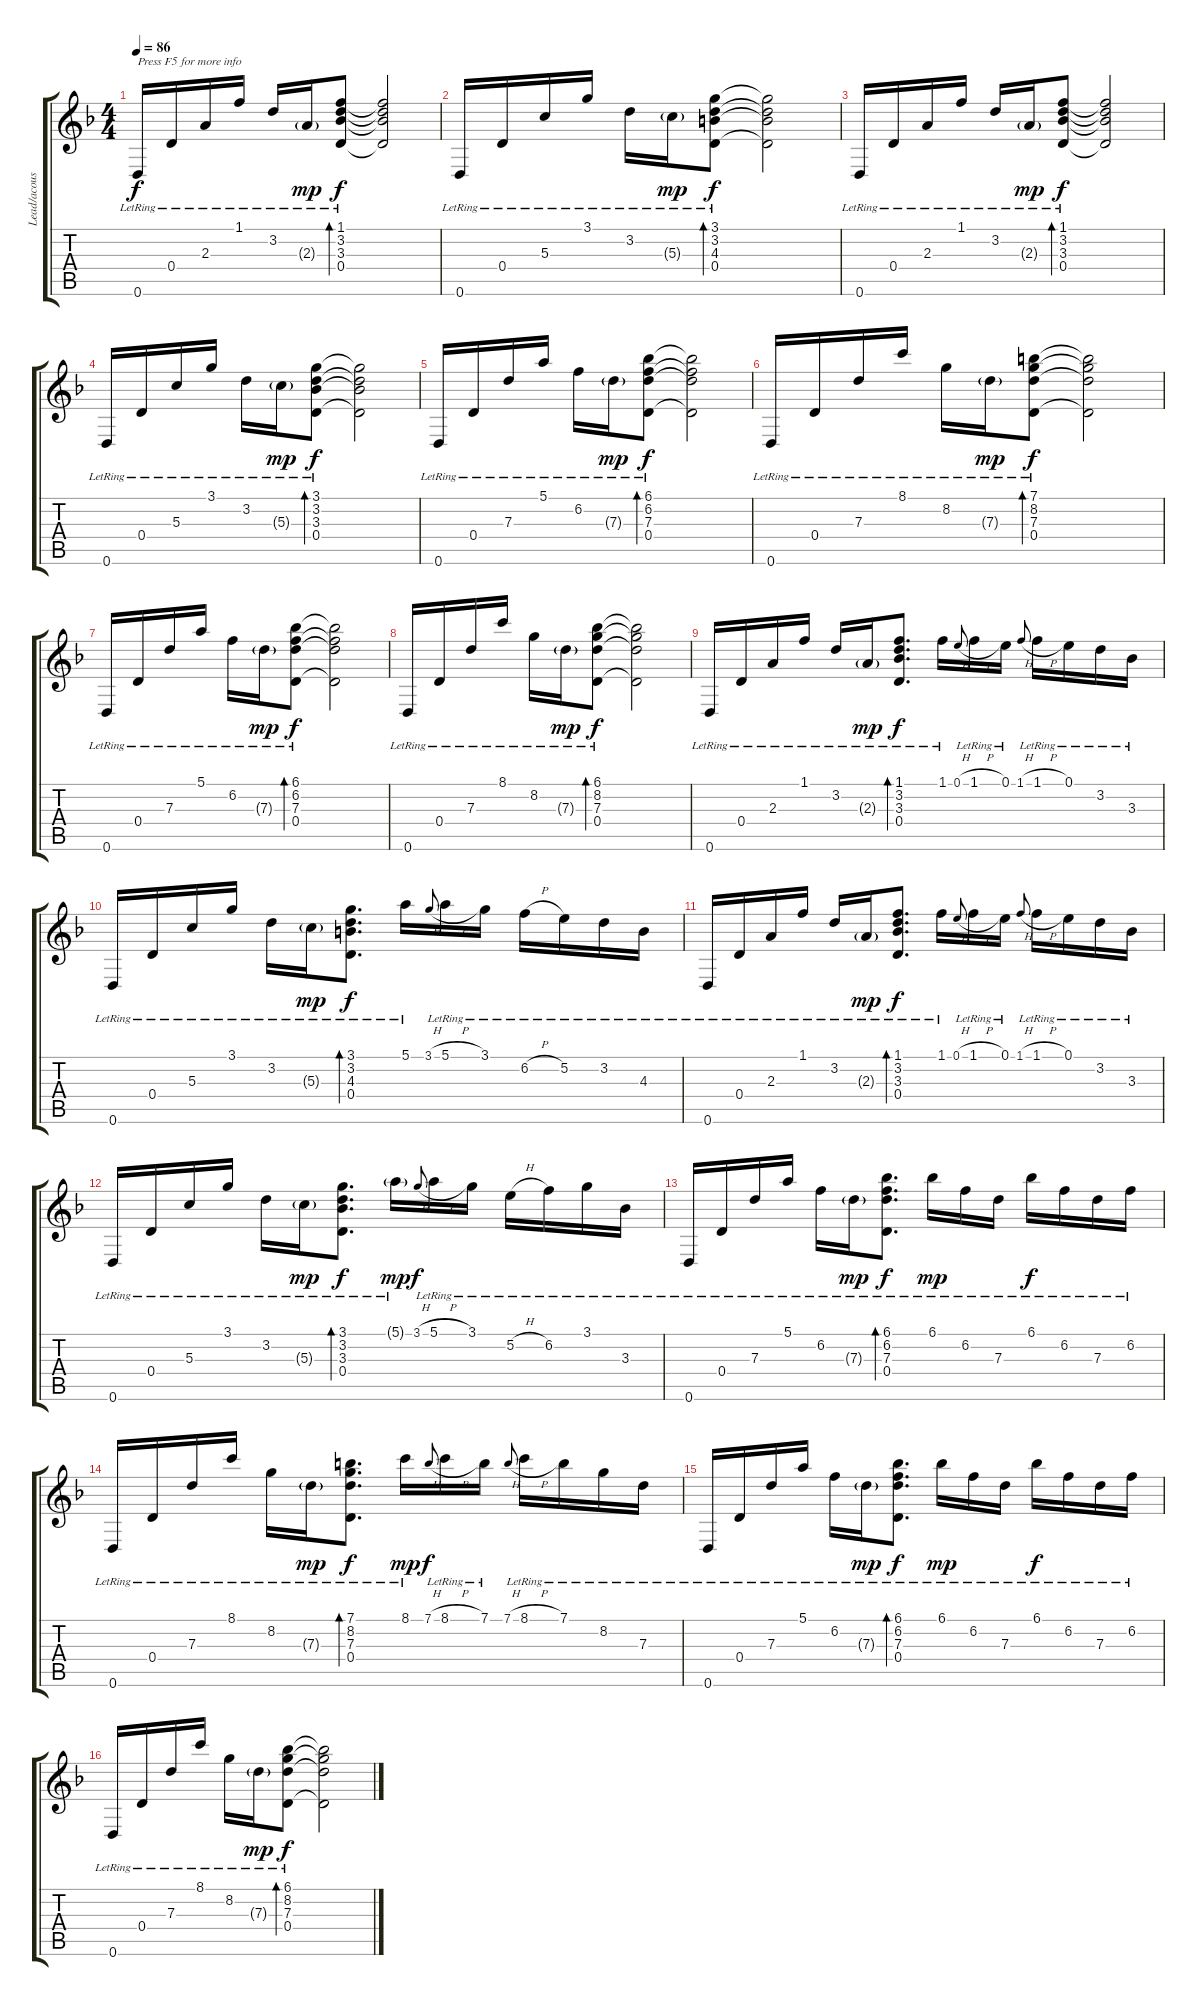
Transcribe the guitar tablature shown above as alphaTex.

\track ("Lead/acoustic guitar" "Lead/acous") {instrument acousticguitarsteel}
\staff {score tabs}
\tuning (E4 B3 G3 D3 A2 D2) {hide}
\ts (4 4)
\tempo 86
\clef g2
\ks dminor
0.6{lr}.16{txt "Press F5 for more info" dy f instrument acousticguitarsteel} 0.4{lr}.16 2.3{lr}.16 1.1{lr}.16 3.2{lr}.16 2.3{g lr}.16{dy mp} (1.1{lr} 3.2{lr} 3.3{lr} 0.4{lr}).8{bd 120 dy f} (1.1{t} 3.2{t} 3.3{t} 0.4{t}).2 |
0.6{lr}.16 0.4{lr}.16 5.3{lr}.16 3.1{lr}.16 3.2{lr}.16 5.3{g lr}.16{dy mp} (3.1{lr} 3.2{lr} 4.3{lr} 0.4{lr}).8{bd 120 dy f} (3.1{t} 3.2{t} 4.3{t} 0.4{t}).2 |
0.6{lr}.16 0.4{lr}.16 2.3{lr}.16 1.1{lr}.16 3.2{lr}.16 2.3{g lr}.16{dy mp} (1.1{lr} 3.2{lr} 3.3{lr} 0.4{lr}).8{bd 120 dy f} (1.1{t} 3.2{t} 3.3{t} 0.4{t}).2 |
0.6{lr}.16 0.4{lr}.16 5.3{lr}.16 3.1{lr}.16 3.2{lr}.16 5.3{g lr}.16{dy mp} (3.1{lr} 3.2{lr} 3.3{lr} 0.4{lr}).8{bd 120 dy f} (3.1{t} 3.2{t} 3.3{t} 0.4{t}).2 |
0.6{lr}.16 0.4{lr}.16 7.3{lr}.16 5.1{lr}.16 6.2{lr}.16 7.3{g lr}.16{dy mp} (6.1{lr} 6.2{lr} 7.3{lr} 0.4{lr}).8{bd 120 dy f} (6.1{t} 6.2{t} 7.3{t} 0.4{t}).2 |
0.6{lr}.16 0.4{lr}.16 7.3{lr}.16 8.1{lr}.16 8.2{lr}.16 7.3{g lr}.16{dy mp} (7.1{lr} 8.2{lr} 7.3{lr} 0.4{lr}).8{bd 120 dy f} (7.1{t} 8.2{t} 7.3{t} 0.4{t}).2 |
0.6{lr}.16 0.4{lr}.16 7.3{lr}.16 5.1{lr}.16 6.2{lr}.16 7.3{g lr}.16{dy mp} (6.1{lr} 6.2{lr} 7.3{lr} 0.4{lr}).8{bd 120 dy f} (6.1{t} 6.2{t} 7.3{t} 0.4{t}).2 |
0.6{lr}.16 0.4{lr}.16 7.3{lr}.16 8.1{lr}.16 8.2{lr}.16 7.3{g lr}.16{dy mp} (6.1{lr} 8.2{lr} 7.3{lr} 0.4{lr}).8{bd 120 dy f} (6.1{t} 8.2{t} 7.3{t} 0.4{t}).2 |
0.6{lr}.16 0.4{lr}.16 2.3{lr}.16 1.1{lr}.16 3.2{lr}.16 2.3{g lr}.16{dy mp} (1.1{lr} 3.2{lr} 3.3{lr} 0.4{lr}).8{d bd 120 dy f} 1.1{lr}.16 0.1{h}.8{gr onbeat} 1.1{h lr}.16 0.1{lr}.16 1.1{h}.8{gr onbeat} 1.1{h lr}.16 0.1{lr}.16 3.2{lr}.16 3.3{lr}.16 |
0.6{lr}.16 0.4{lr}.16 5.3{lr}.16 3.1{lr}.16 3.2{lr}.16 5.3{g lr}.16{dy mp} (3.1{lr} 3.2{lr} 4.3{lr} 0.4{lr}).8{d bd 120 dy f} 5.1{lr}.16 3.1{h}.8{gr onbeat} 5.1{h lr}.16 3.1{lr}.16 6.2{h lr}.16 5.2{lr}.16 3.2{lr}.16 4.3{lr}.16 |
0.6{lr}.16 0.4{lr}.16 2.3{lr}.16 1.1{lr}.16 3.2{lr}.16 2.3{g lr}.16{dy mp} (1.1{lr} 3.2{lr} 3.3{lr} 0.4{lr}).8{d bd 120 dy f} 1.1{lr}.16 0.1{h}.8{gr onbeat} 1.1{h lr}.16 0.1{lr}.16 1.1{h}.8{gr onbeat} 1.1{h lr}.16 0.1{lr}.16 3.2{lr}.16 3.3{lr}.16 |
0.6{lr}.16 0.4{lr}.16 5.3{lr}.16 3.1{lr}.16 3.2{lr}.16 5.3{g lr}.16{dy mp} (3.1{lr} 3.2{lr} 3.3{lr} 0.4{lr}).8{d bd 120 dy f} 5.1{g lr}.16{dy mp} 3.1{h}.8{gr onbeat dy f} 5.1{h lr}.16 3.1{lr}.16 5.2{h lr}.16 6.2{lr}.16 3.1{lr}.16 3.3{lr}.16 |
0.6{lr}.16 0.4{lr}.16 7.3{lr}.16 5.1{lr}.16 6.2{lr}.16 7.3{g lr}.16{dy mp} (6.1{lr} 6.2{lr} 7.3{lr} 0.4{lr}).8{d bd 120 dy f} 6.1{lr}.16{dy mp} 6.2{lr}.16 7.3{lr}.16 6.1{lr}.16{dy f} 6.2{lr}.16 7.3{lr}.16 6.2{lr}.16 |
0.6{lr}.16 0.4{lr}.16 7.3{lr}.16 8.1{lr}.16 8.2{lr}.16 7.3{g lr}.16{dy mp} (7.1{lr} 8.2{lr} 7.3{lr} 0.4{lr}).8{d bd 120 dy f} 8.1{lr}.16{dy mp} 7.1{h}.8{gr onbeat dy f} 8.1{h lr}.16 7.1{lr}.16 7.1{h}.8{gr onbeat} 8.1{h lr}.16 7.1{lr}.16 8.2{lr}.16 7.3{lr}.16 |
0.6{lr}.16 0.4{lr}.16 7.3{lr}.16 5.1{lr}.16 6.2{lr}.16 7.3{g lr}.16{dy mp} (6.1{lr} 6.2{lr} 7.3{lr} 0.4{lr}).8{d bd 120 dy f} 6.1{lr}.16{dy mp} 6.2{lr}.16 7.3{lr}.16 6.1{lr}.16{dy f} 6.2{lr}.16 7.3{lr}.16 6.2{lr}.16 |
0.6{lr}.16 0.4{lr}.16 7.3{lr}.16 8.1{lr}.16 8.2{lr}.16 7.3{g lr}.16{dy mp} (6.1{lr} 8.2{lr} 7.3{lr} 0.4{lr}).8{bd 120 dy f} (6.1{t} 8.2{t} 7.3{t} 0.4{t}).2
